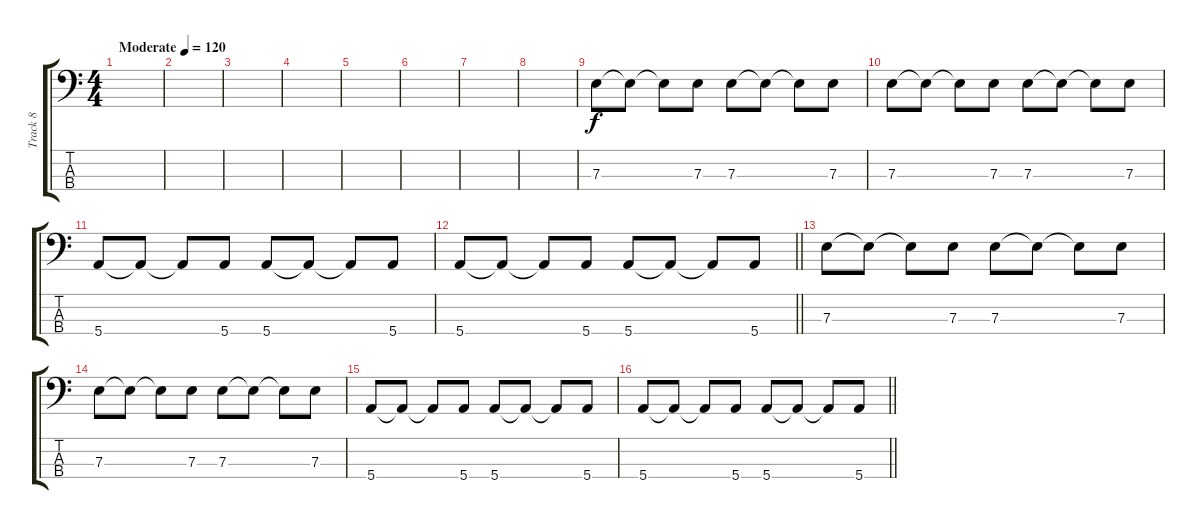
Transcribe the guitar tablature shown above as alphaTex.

\track ("Track 8" "Track 8") {instrument electricbassfinger}
\staff {score tabs}
\tuning (G2 D2 A1 E1) {hide}
\ts (4 4)
\tempo (120 "Moderate")
\clef f4
\ks c
|
|
|
|
|
|
|
|
7.3.8 7.3{t}.8 7.3{t}.8 7.3.8 7.3.8 7.3{t}.8 7.3{t}.8 7.3.8 |
7.3.8 7.3{t}.8 7.3{t}.8 7.3.8 7.3.8 7.3{t}.8 7.3{t}.8 7.3.8 |
5.4.8 5.4{t}.8 5.4{t}.8 5.4.8 5.4.8 5.4{t}.8 5.4{t}.8 5.4.8 |
\barLineRight lightlight
5.4.8 5.4{t}.8 5.4{t}.8 5.4.8 5.4.8 5.4{t}.8 5.4{t}.8 5.4.8 |
7.3.8 7.3{t}.8 7.3{t}.8 7.3.8 7.3.8 7.3{t}.8 7.3{t}.8 7.3.8 |
7.3.8 7.3{t}.8 7.3{t}.8 7.3.8 7.3.8 7.3{t}.8 7.3{t}.8 7.3.8 |
5.4.8 5.4{t}.8 5.4{t}.8 5.4.8 5.4.8 5.4{t}.8 5.4{t}.8 5.4.8 |
\barLineRight lightlight
5.4.8 5.4{t}.8 5.4{t}.8 5.4.8 5.4.8 5.4{t}.8 5.4{t}.8 5.4.8
